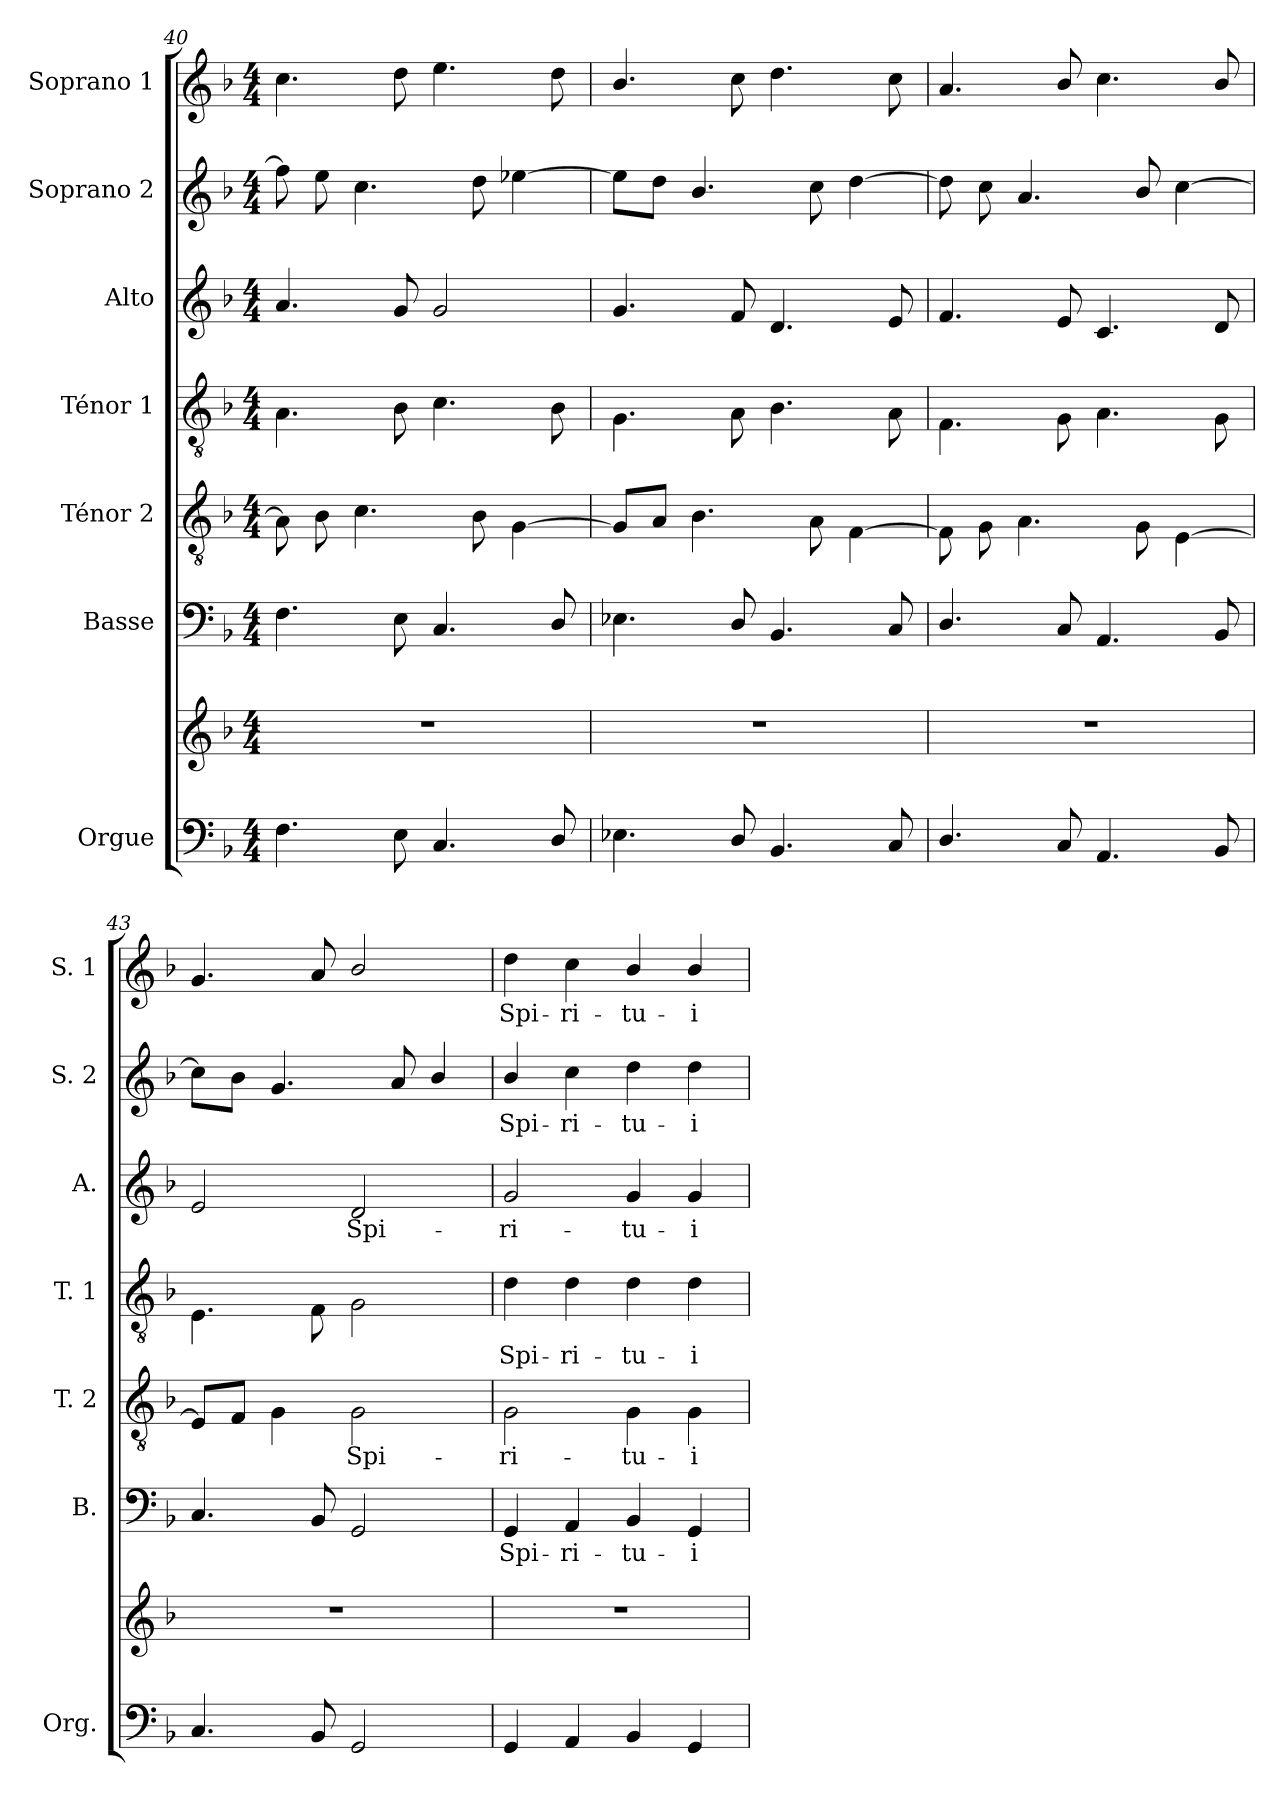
**kern	**kern	**kern	**text	**kern	**text	**kern	**text	**kern	**text	**kern	**text	**kern	**text
*part7	*part7	*part6	*part6	*part5	*part5	*part4	*part4	*part3	*part3	*part2	*part2	*part1	*part1
*staff8	*staff7	*staff6	*staff6	*staff5	*staff5	*staff4	*staff4	*staff3	*staff3	*staff2	*staff2	*staff1	*staff1
*I"Orgue	*	*I"Basse	*	*I"Ténor 2	*	*I"Ténor 1	*	*I"Alto	*	*I"Soprano 2	*	*I"Soprano 1	*
*I'Org.	*	*I'B.	*	*I'T. 2	*	*I'T. 1	*	*I'A.	*	*I'S. 2	*	*I'S. 1	*
*clefF4	*clefG2	*clefF4	*	*clefGv2	*	*clefGv2	*	*clefG2	*	*clefG2	*	*clefG2	*
*k[b-]	*k[b-]	*k[b-]	*	*k[b-]	*	*k[b-]	*	*k[b-]	*	*k[b-]	*	*k[b-]	*
*M4/4	*M4/4	*M4/4	*	*M4/4	*	*M4/4	*	*M4/4	*	*M4/4	*	*M4/4	*
=40	=40	=40	=40	=40	=40	=40	=40	=40	=40	=40	=40	=40	=40
4.F\	1r	4.F\	.	8A\]	.	4.A\	.	4.a/	.	8ff\]	.	4.cc\	.
.	.	.	.	8B-\	.	.	.	.	.	8ee\	.	.	.
.	.	.	.	4.c\	.	.	.	.	.	4.cc\	.	.	.
8E\	.	8E\	.	.	.	8B-\	.	8g/	.	.	.	8dd\	.
4.C/	.	4.C/	.	.	.	4.c\	.	2g/	.	.	.	4.ee\	.
.	.	.	.	8B-\	.	.	.	.	.	8dd\	.	.	.
.	.	.	.	[<4G\	.	.	.	.	.	[>4ee-X\	.	.	.
8D/	.	8D/	.	.	.	8B-\	.	.	.	.	.	8dd\	.
=41	=41	=41	=41	=41	=41	=41	=41	=41	=41	=41	=41	=41	=41
4.E-X\	1r	4.E-X\	.	8G/L]	.	4.G\	.	4.g/	.	8ee-\L]	.	4.b-/	.
.	.	.	.	8A/J	.	.	.	.	.	8dd\J	.	.	.
.	.	.	.	4.B-\	.	.	.	.	.	4.b-/	.	.	.
8D/	.	8D/	.	.	.	8A\	.	8f/	.	.	.	8cc\	.
4.BB-/	.	4.BB-/	.	.	.	4.B-\	.	4.d/	.	.	.	4.dd\	.
.	.	.	.	8A\	.	.	.	.	.	8cc\	.	.	.
.	.	.	.	[4F\	.	.	.	.	.	[4dd\	.	.	.
8C/	.	8C/	.	.	.	8A\	.	8e/	.	.	.	8cc\	.
!!LO:LB:g=z
=42	=42	=42	=42	=42	=42	=42	=42	=42	=42	=42	=42	=42	=42
4.D/	1r	4.D/	.	8F\]	.	4.F\	.	4.f/	.	8dd\]	.	4.a/	.
.	.	.	.	8G\	.	.	.	.	.	8cc\	.	.	.
.	.	.	.	4.A\	.	.	.	.	.	4.a/	.	.	.
8C/	.	8C/	.	.	.	8G\	.	8e/	.	.	.	8b-/	.
4.AA/	.	4.AA/	.	.	.	4.A\	.	4.c/	.	.	.	4.cc\	.
.	.	.	.	8G\	.	.	.	.	.	8b-/	.	.	.
.	.	.	.	[<4E\	.	.	.	.	.	[>4cc\	.	.	.
8BB-/	.	8BB-/	.	.	.	8G\	.	8d/	.	.	.	8b-/	.
=43	=43	=43	=43	=43	=43	=43	=43	=43	=43	=43	=43	=43	=43
4.C/	1r	4.C/	.	8E/L]	.	4.E\	.	2e/	.	8cc\L]	.	4.g/	.
.	.	.	.	8F/J	.	.	.	.	.	8b-\J	.	.	.
.	.	.	.	4G\	.	.	.	.	.	4.g/	.	.	.
8BB-/	.	8BB-/	.	.	.	8F\	.	.	.	.	.	8a/	.
!	!	!	!	!	!LO:LY:b	!	!	!	!LO:LY:b	!	!	!	!
2GG/	.	2GG/	.	2G\	Spi-	2G\	.	2d/	Spi-	.	.	2b-/	.
.	.	.	.	.	.	.	.	.	.	8a/	.	.	.
.	.	.	.	.	.	.	.	.	.	4b-/	.	.	.
=44	=44	=44	=44	=44	=44	=44	=44	=44	=44	=44	=44	=44	=44
!	!	!	!LO:LY:b	!	!LO:LY:b	!	!LO:LY:b	!	!LO:LY:b	!	!LO:LY:b	!	!LO:LY:b
4GG/	1r	4GG/	Spi-	2G\	-ri-	4d\	Spi-	2g/	-ri-	4b-/	Spi-	4dd\	Spi-
!	!	!	!LO:LY:b	!	!	!	!LO:LY:b	!	!	!	!LO:LY:b	!	!LO:LY:b
4AA/	.	4AA/	-ri-	.	.	4d\	-ri-	.	.	4cc\	-ri-	4cc\	-ri-
!	!	!	!LO:LY:b	!	!LO:LY:b	!	!LO:LY:b	!	!LO:LY:b	!	!LO:LY:b	!	!LO:LY:b
4BB-/	.	4BB-/	-tu-	4G\	-tu-	4d\	-tu-	4g/	-tu-	4dd\	-tu-	4b-/	-tu-
!	!	!	!LO:LY:b	!	!LO:LY:b	!	!LO:LY:b	!	!LO:LY:b	!	!LO:LY:b	!	!LO:LY:b
4GG/	.	4GG/	-i	4G\	-i	4d\	-i	4g/	-i	4dd\	-i	4b-/	-i
=	=	=	=	=	=	=	=	=	=	=	=	=	=
*-	*-	*-	*-	*-	*-	*-	*-	*-	*-	*-	*-	*-	*-
